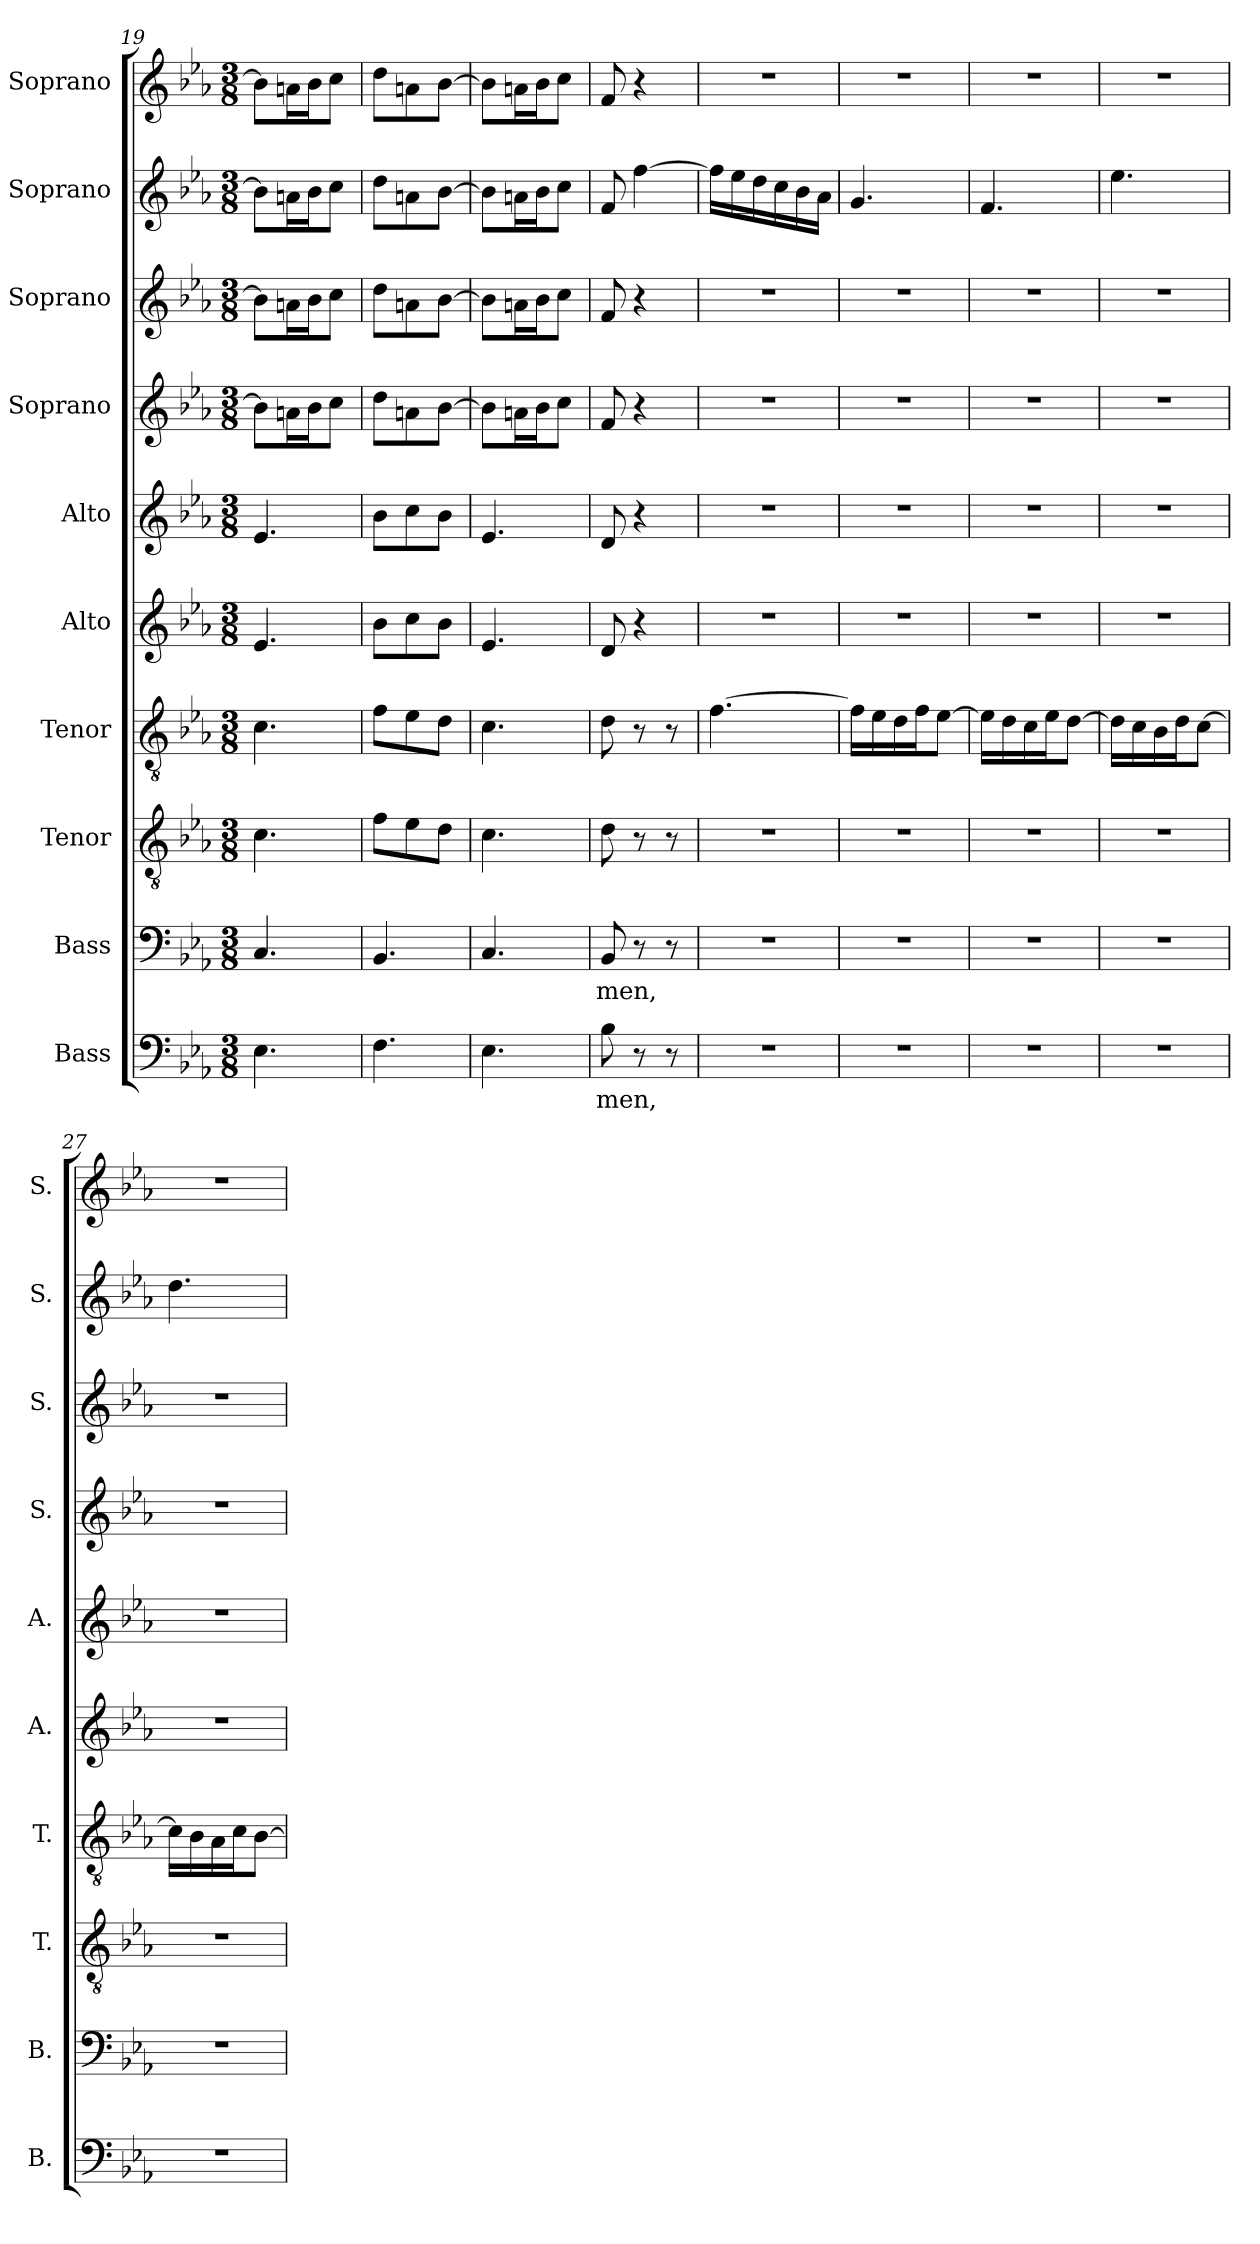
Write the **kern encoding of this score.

**kern	**text	**kern	**text	**kern	**kern	**kern	**kern	**kern	**kern	**kern	**kern
*part10	*part10	*part9	*part9	*part8	*part7	*part6	*part5	*part4	*part3	*part2	*part1
*staff10	*staff10	*staff9	*staff9	*staff8	*staff7	*staff6	*staff5	*staff4	*staff3	*staff2	*staff1
*I"Bass	*	*I"Bass	*	*I"Tenor	*I"Tenor	*I"Alto	*I"Alto	*I"Soprano	*I"Soprano	*I"Soprano	*I"Soprano
*I'B.	*	*I'B.	*	*I'T.	*I'T.	*I'A.	*I'A.	*I'S.	*I'S.	*I'S.	*I'S.
*clefF4	*	*clefF4	*	*clefGv2	*clefGv2	*clefG2	*clefG2	*clefG2	*clefG2	*clefG2	*clefG2
*k[b-e-a-]	*	*k[b-e-a-]	*	*k[b-e-a-]	*k[b-e-a-]	*k[b-e-a-]	*k[b-e-a-]	*k[b-e-a-]	*k[b-e-a-]	*k[b-e-a-]	*k[b-e-a-]
*E-:	*	*E-:	*	*E-:	*E-:	*E-:	*E-:	*E-:	*E-:	*E-:	*E-:
*M3/8	*	*M3/8	*	*M3/8	*M3/8	*M3/8	*M3/8	*M3/8	*M3/8	*M3/8	*M3/8
=19	=19	=19	=19	=19	=19	=19	=19	=19	=19	=19	=19
4.E-\	.	4.C/	.	4.c\	4.c\	4.e-/	4.e-/	8b-\L]	8b-\L]	8b-\L]	8b-\L]
.	.	.	.	.	.	.	.	16an\L	16an\L	16an\L	16an\L
.	.	.	.	.	.	.	.	16b-\J	16b-\J	16b-\J	16b-\J
.	.	.	.	.	.	.	.	8cc\J	8cc\J	8cc\J	8cc\J
=20	=20	=20	=20	=20	=20	=20	=20	=20	=20	=20	=20
4.F\	.	4.BB-/	.	8f\L	8f\L	8b-\L	8b-\L	8dd\L	8dd\L	8dd\L	8dd\L
.	.	.	.	8e-\	8e-\	8cc\	8cc\	8an\	8an\	8an\	8an\
.	.	.	.	8d\J	8d\J	8b-\J	8b-\J	[8b-\J	[8b-\J	[8b-\J	[8b-\J
=21	=21	=21	=21	=21	=21	=21	=21	=21	=21	=21	=21
4.E-\	.	4.C/	.	4.c\	4.c\	4.e-/	4.e-/	8b-\L]	8b-\L]	8b-\L]	8b-\L]
.	.	.	.	.	.	.	.	16an\L	16an\L	16an\L	16an\L
.	.	.	.	.	.	.	.	16b-\J	16b-\J	16b-\J	16b-\J
.	.	.	.	.	.	.	.	8cc\J	8cc\J	8cc\J	8cc\J
=22	=22	=22	=22	=22	=22	=22	=22	=22	=22	=22	=22
8B-\	-men,	8BB-/	-men,	8d\	8d\	8d/	8d/	8f/	8f/	8f/	8f/
8r	.	8r	.	8r	8r	4r	4r	4r	4r	[4ff\	4r
8r	.	8r	.	8r	8r	.	.	.	.	.	.
=23	=23	=23	=23	=23	=23	=23	=23	=23	=23	=23	=23
4.r	.	4.r	.	4.r	[4.f\	4.r	4.r	4.r	4.r	16ff\LL]	4.r
.	.	.	.	.	.	.	.	.	.	16ee-\	.
.	.	.	.	.	.	.	.	.	.	16dd\	.
.	.	.	.	.	.	.	.	.	.	16cc\	.
.	.	.	.	.	.	.	.	.	.	16b-\	.
.	.	.	.	.	.	.	.	.	.	16a-\JJ	.
=24	=24	=24	=24	=24	=24	=24	=24	=24	=24	=24	=24
4.r	.	4.r	.	4.r	16f\LL]	4.r	4.r	4.r	4.r	4.g/	4.r
.	.	.	.	.	16e-\	.	.	.	.	.	.
.	.	.	.	.	16d\	.	.	.	.	.	.
.	.	.	.	.	16f\J	.	.	.	.	.	.
.	.	.	.	.	[8e-\J	.	.	.	.	.	.
=25	=25	=25	=25	=25	=25	=25	=25	=25	=25	=25	=25
4.r	.	4.r	.	4.r	16e-\LL]	4.r	4.r	4.r	4.r	4.f/	4.r
.	.	.	.	.	16d\	.	.	.	.	.	.
.	.	.	.	.	16c\	.	.	.	.	.	.
.	.	.	.	.	16e-\J	.	.	.	.	.	.
.	.	.	.	.	[8d\J	.	.	.	.	.	.
!!LO:PB:g=z
=26	=26	=26	=26	=26	=26	=26	=26	=26	=26	=26	=26
4.r	.	4.r	.	4.r	16d\LL]	4.r	4.r	4.r	4.r	4.ee-\	4.r
.	.	.	.	.	16c\	.	.	.	.	.	.
.	.	.	.	.	16B-\	.	.	.	.	.	.
.	.	.	.	.	16d\J	.	.	.	.	.	.
.	.	.	.	.	[8c\J	.	.	.	.	.	.
=27	=27	=27	=27	=27	=27	=27	=27	=27	=27	=27	=27
4.r	.	4.r	.	4.r	16c\LL]	4.r	4.r	4.r	4.r	4.dd\	4.r
.	.	.	.	.	16B-\	.	.	.	.	.	.
.	.	.	.	.	16A-\	.	.	.	.	.	.
.	.	.	.	.	16c\J	.	.	.	.	.	.
.	.	.	.	.	[8B-\J	.	.	.	.	.	.
=	=	=	=	=	=	=	=	=	=	=	=
*-	*-	*-	*-	*-	*-	*-	*-	*-	*-	*-	*-
